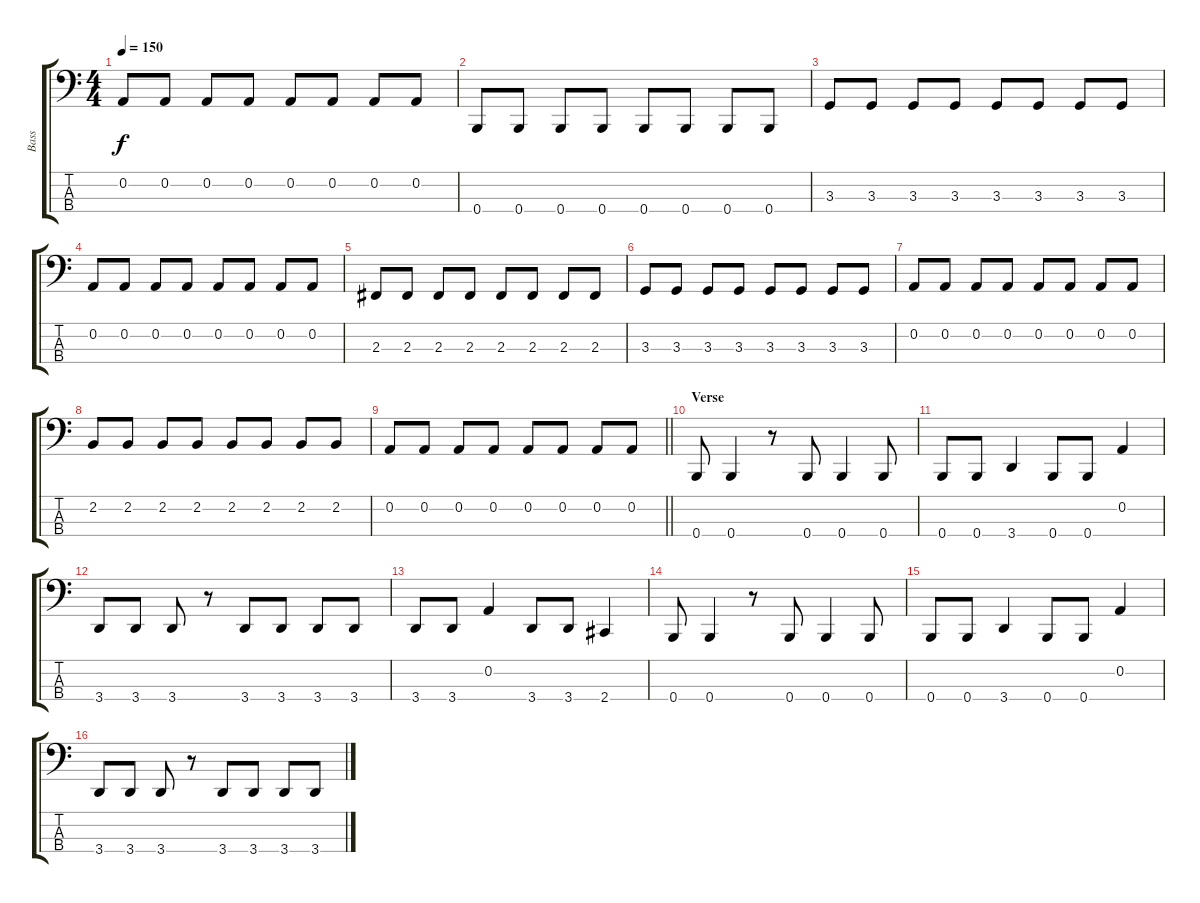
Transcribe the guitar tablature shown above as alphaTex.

\track ("Bass" "Bass") {instrument electricbassfinger}
\staff {score tabs}
\tuning (D2 A1 E1 B0) {hide}
\ts (4 4)
\tempo 150
\clef f4
\ks c
0.2.8{dy f} 0.2.8 0.2.8 0.2.8 0.2.8 0.2.8 0.2.8 0.2.8 |
0.4.8 0.4.8 0.4.8 0.4.8 0.4.8 0.4.8 0.4.8 0.4.8 |
3.3.8 3.3.8 3.3.8 3.3.8 3.3.8 3.3.8 3.3.8 3.3.8 |
0.2.8 0.2.8 0.2.8 0.2.8 0.2.8 0.2.8 0.2.8 0.2.8 |
2.3.8 2.3.8 2.3.8 2.3.8 2.3.8 2.3.8 2.3.8 2.3.8 |
3.3.8 3.3.8 3.3.8 3.3.8 3.3.8 3.3.8 3.3.8 3.3.8 |
0.2.8 0.2.8 0.2.8 0.2.8 0.2.8 0.2.8 0.2.8 0.2.8 |
2.2.8 2.2.8 2.2.8 2.2.8 2.2.8 2.2.8 2.2.8 2.2.8 |
\barLineRight lightlight
0.2.8 0.2.8 0.2.8 0.2.8 0.2.8 0.2.8 0.2.8 0.2.8 |
\section ("" "Verse")
0.4.8 0.4.4 r.8 0.4.8 0.4.4 0.4.8 |
0.4.8 0.4.8 3.4.4 0.4.8 0.4.8 0.2.4 |
3.4.8 3.4.8 3.4.8 r.8 3.4.8 3.4.8 3.4.8 3.4.8 |
3.4.8 3.4.8 0.2.4 3.4.8 3.4.8 2.4.4 |
0.4.8 0.4.4 r.8 0.4.8 0.4.4 0.4.8 |
0.4.8 0.4.8 3.4.4 0.4.8 0.4.8 0.2.4 |
3.4.8 3.4.8 3.4.8 r.8 3.4.8 3.4.8 3.4.8 3.4.8
